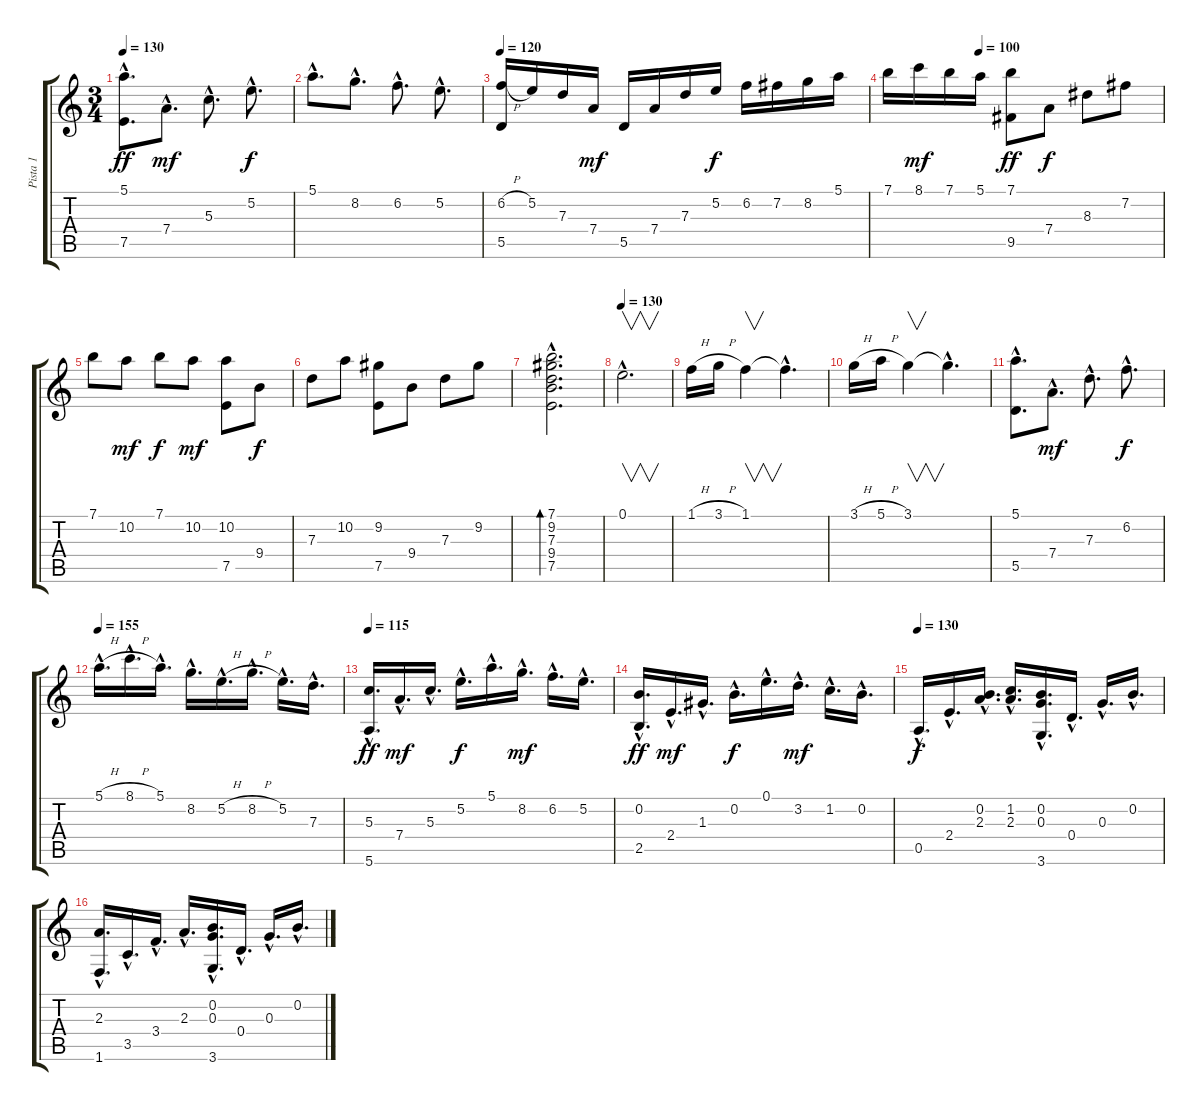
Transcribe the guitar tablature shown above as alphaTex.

\track ("Pista 1" "Pista 1") {instrument acousticguitarnylon}
\staff {score tabs}
\tuning (E4 B3 G3 D3 A2 E2) {hide}
\ts (3 4)
\tempo 130
\clef g2
\ks c
(5.1{hac} 7.5{hac}).8{d dy ff} 7.4{hac}.8{d dy mf} 5.3{hac}.8{d} 5.2{hac}.8{d dy f} |
5.1{hac}.8{d} 8.2{hac}.8{d} 6.2{hac}.8{d} 5.2{hac}.8{d} |
\tempo 120
(6.2{h} 5.5).16 5.2.16 7.3.16 7.4.16{dy mf} 5.5.16 7.4.16 7.3.16 5.2.16{dy f} 6.2.16 7.2.16 8.2.16 5.1.16 |
\tempo (100 0.3333333333333333)
7.1.16 8.1.16{dy mf} 7.1.16 5.1.16 (7.1 9.5).8{dy ff} 7.4.8{dy f} 8.3.8 7.2.8 |
7.1.8 10.2.8{dy mf} 7.1.8{dy f} 10.2.8{dy mf} (10.2 7.5).8 9.4.8{dy f} |
7.3.8 10.2.8 (9.2 7.5).8 9.4.8 7.3.8 9.2.8 |
(7.1{hac} 9.2{hac} 7.3{hac} 9.4{hac} 7.5{hac}).2{d bd 120} |
\tempo 130
0.1{hac}.2{v d} |
1.1{h}.16 3.1{h}.16 1.1.4{v} 1.1{hac t}.4{d} |
3.1{h}.16 5.1{h}.16 3.1.4{v} 3.1{hac t}.4{d} |
(5.1{hac} 5.5{hac}).8{d} 7.4{hac}.8{d dy mf} 7.3{hac}.8{d} 6.2{hac}.8{d dy f} |
\tempo 155
5.1{h hac}.16{d} 8.1{h hac}.16{d} 5.1{hac}.16{d} 8.2{hac}.16{d} 5.2{h hac}.16{d} 8.2{h hac}.16{d} 5.2{hac}.16{d} 7.3{hac}.16{d} |
\tempo 115
(5.3{hac} 5.6{hac}).16{d dy ff} 7.4{hac}.16{d dy mf} 5.3{hac}.16{d} 5.2{hac}.16{d dy f} 5.1{hac}.16{d} 8.2{hac}.16{d dy mf} 6.2{hac}.16{d} 5.2{hac}.16{d} |
(0.2{hac} 2.5{hac}).16{d dy ff} 2.4{hac}.16{d dy mf} 1.3{hac}.16{d} 0.2{hac}.16{d dy f} 0.1{hac}.16{d} 3.2{hac}.16{d dy mf} 1.2{hac}.16{d} 0.2{hac}.16{d} |
\tempo 130
0.5{hac}.16{d dy f} 2.4{hac}.16{d} (0.2{hac} 2.3{hac}).16{d} (1.2{hac} 2.3{hac}).16{d} (0.2{hac} 0.3{hac} 3.6{hac}).16{d} 0.4{hac}.16{d} 0.3{hac}.16{d} 0.2{hac}.16{d} |
(2.3{hac} 1.6{hac}).16{d} 3.5{hac}.16{d} 3.4{hac}.16{d} 2.3{hac}.16{d} (0.2{hac} 0.3{hac} 3.6{hac}).16{d} 0.4{hac}.16{d} 0.3{hac}.16{d} 0.2{hac}.16{d}
